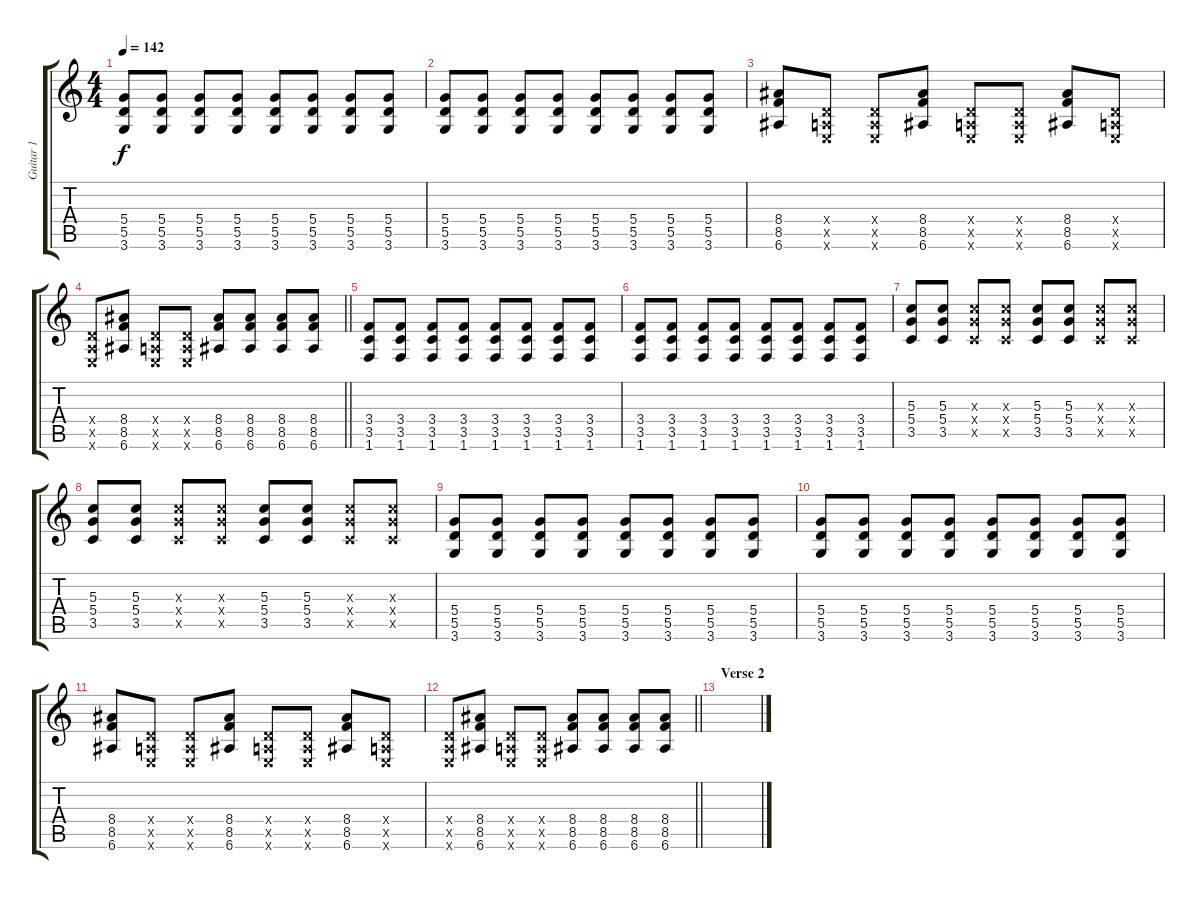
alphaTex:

\track ("Guitar 1" "Guitar 1") {instrument distortionguitar}
\staff {score tabs}
\tuning (E4 B3 G3 D3 A2 E2) {hide}
\ts (4 4)
\tempo 142
\clef g2
\ks c
(5.4 5.5 3.6).8{dy f} (5.4 5.5 3.6).8 (5.4 5.5 3.6).8 (5.4 5.5 3.6).8 (5.4 5.5 3.6).8 (5.4 5.5 3.6).8 (5.4 5.5 3.6).8 (5.4 5.5 3.6).8 |
(5.4 5.5 3.6).8 (5.4 5.5 3.6).8 (5.4 5.5 3.6).8 (5.4 5.5 3.6).8 (5.4 5.5 3.6).8 (5.4 5.5 3.6).8 (5.4 5.5 3.6).8 (5.4 5.5 3.6).8 |
(8.4 8.5 6.6).8 (0.4{x} 0.5{x} 0.6{x}).8 (0.4{x} 0.5{x} 0.6{x}).8 (8.4 8.5 6.6).8 (0.4{x} 0.5{x} 0.6{x}).8 (0.4{x} 0.5{x} 0.6{x}).8 (8.4 8.5 6.6).8 (0.4{x} 0.5{x} 0.6{x}).8 |
\barLineRight lightlight
(0.4{x} 0.5{x} 0.6{x}).8 (8.4 8.5 6.6).8 (0.4{x} 0.5{x} 0.6{x}).8 (0.4{x} 0.5{x} 0.6{x}).8 (8.4 8.5 6.6).8 (8.4 8.5 6.6).8 (8.4 8.5 6.6).8 (8.4 8.5 6.6).8 |
(3.4 3.5 1.6).8{balance 0 instrument distortionguitar} (3.4 3.5 1.6).8 (3.4 3.5 1.6).8 (3.4 3.5 1.6).8 (3.4 3.5 1.6).8 (3.4 3.5 1.6).8 (3.4 3.5 1.6).8 (3.4 3.5 1.6).8 |
(3.4 3.5 1.6).8 (3.4 3.5 1.6).8 (3.4 3.5 1.6).8 (3.4 3.5 1.6).8 (3.4 3.5 1.6).8 (3.4 3.5 1.6).8 (3.4 3.5 1.6).8 (3.4 3.5 1.6).8 |
(5.3 5.4 3.5).8 (5.3 5.4 3.5).8 (5.3{x} 5.4{x} 3.5{x}).8 (5.3{x} 5.4{x} 3.5{x}).8 (5.3 5.4 3.5).8 (5.3 5.4 3.5).8 (5.3{x} 5.4{x} 3.5{x}).8 (5.3{x} 5.4{x} 3.5{x}).8 |
(5.3 5.4 3.5).8 (5.3 5.4 3.5).8 (5.3{x} 5.4{x} 3.5{x}).8 (5.3{x} 5.4{x} 3.5{x}).8 (5.3 5.4 3.5).8 (5.3 5.4 3.5).8 (5.3{x} 5.4{x} 3.5{x}).8 (5.3{x} 5.4{x} 3.5{x}).8 |
(5.4 5.5 3.6).8 (5.4 5.5 3.6).8 (5.4 5.5 3.6).8 (5.4 5.5 3.6).8 (5.4 5.5 3.6).8 (5.4 5.5 3.6).8 (5.4 5.5 3.6).8 (5.4 5.5 3.6).8 |
(5.4 5.5 3.6).8 (5.4 5.5 3.6).8 (5.4 5.5 3.6).8 (5.4 5.5 3.6).8 (5.4 5.5 3.6).8 (5.4 5.5 3.6).8 (5.4 5.5 3.6).8 (5.4 5.5 3.6).8 |
(8.4 8.5 6.6).8 (0.4{x} 0.5{x} 0.6{x}).8 (0.4{x} 0.5{x} 0.6{x}).8 (8.4 8.5 6.6).8 (0.4{x} 0.5{x} 0.6{x}).8 (0.4{x} 0.5{x} 0.6{x}).8 (8.4 8.5 6.6).8 (0.4{x} 0.5{x} 0.6{x}).8 |
\barLineRight lightlight
(0.4{x} 0.5{x} 0.6{x}).8 (8.4 8.5 6.6).8 (0.4{x} 0.5{x} 0.6{x}).8 (0.4{x} 0.5{x} 0.6{x}).8 (8.4 8.5 6.6).8 (8.4 8.5 6.6).8 (8.4 8.5 6.6).8 (8.4 8.5 6.6).8 |
\section ("" "Verse 2")
